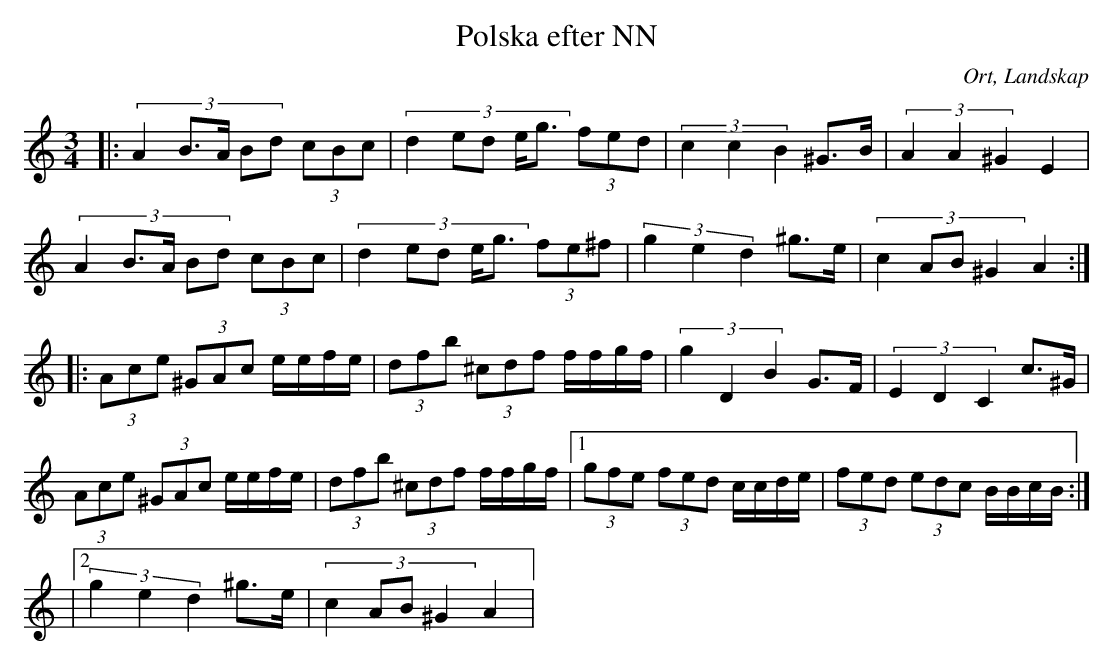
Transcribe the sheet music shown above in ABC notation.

X:1
T:Polska efter NN
O:Ort, Landskap
M:3/4
L:1/8
K:C
|: (3:2:5 A2 B>A Bd (3cBc| (3:2:5 d2 ed e<g (3fed|(3:2:3 c2 c2 B2 ^G>B|(3:2:3 A2 A2 ^G2 E2|
(3:2:5 A2 B>A Bd (3cBc| (3:2:5 d2 ed e<g (3fe^f|(3:2:3 g2 e2 d2 ^g>e|(3:2:4 c2 AB ^G2 A2:|
|: (3Ace (3^GAc e/e/f/e/| (3 dfb (3^cdf f/f/g/f/|(3:2:3 g2 D2 B2 G>F|(3:2:3 E2 D2 C2 c>^G |
(3 Ace (3^GAc e/e/f/e/| (3 dfb (3^cdf f/f/g/f/|1(3gfe (3fed c/c/d/e/|(3fed (3edc B/B/c/B/:|
|2(3:2:3 g2 e2 d2 ^g>e|(3:2:4 c2 AB ^G2 A2|
